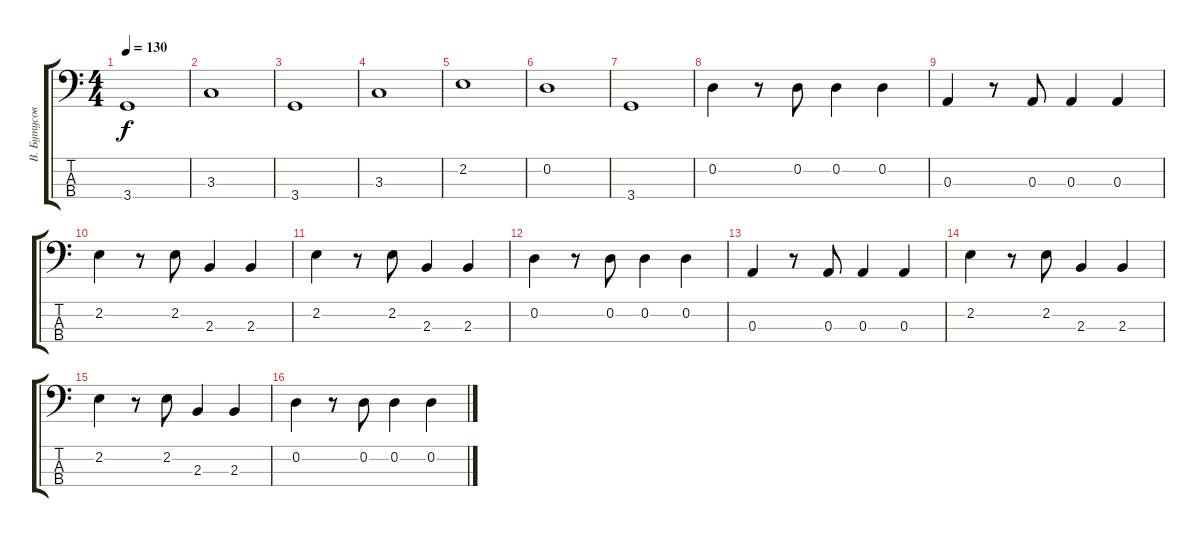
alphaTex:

\track ("В. Бутусов" "В. Бутусов") {instrument electricbassfinger}
\staff {score tabs}
\tuning (G2 D2 A1 E1) {hide}
\ts (4 4)
\tempo 130
\clef f4
\ks c
3.4.1{dy f} |
3.3.1 |
3.4.1 |
3.3.1 |
2.2.1 |
0.2.1 |
3.4.1 |
0.2.4 r.8 0.2.8 0.2.4 0.2.4 |
0.3.4 r.8 0.3.8 0.3.4 0.3.4 |
2.2.4 r.8 2.2.8 2.3.4 2.3.4 |
2.2.4 r.8 2.2.8 2.3.4 2.3.4 |
0.2.4 r.8 0.2.8 0.2.4 0.2.4 |
0.3.4 r.8 0.3.8 0.3.4 0.3.4 |
2.2.4 r.8 2.2.8 2.3.4 2.3.4 |
2.2.4 r.8 2.2.8 2.3.4 2.3.4 |
0.2.4 r.8 0.2.8 0.2.4 0.2.4
